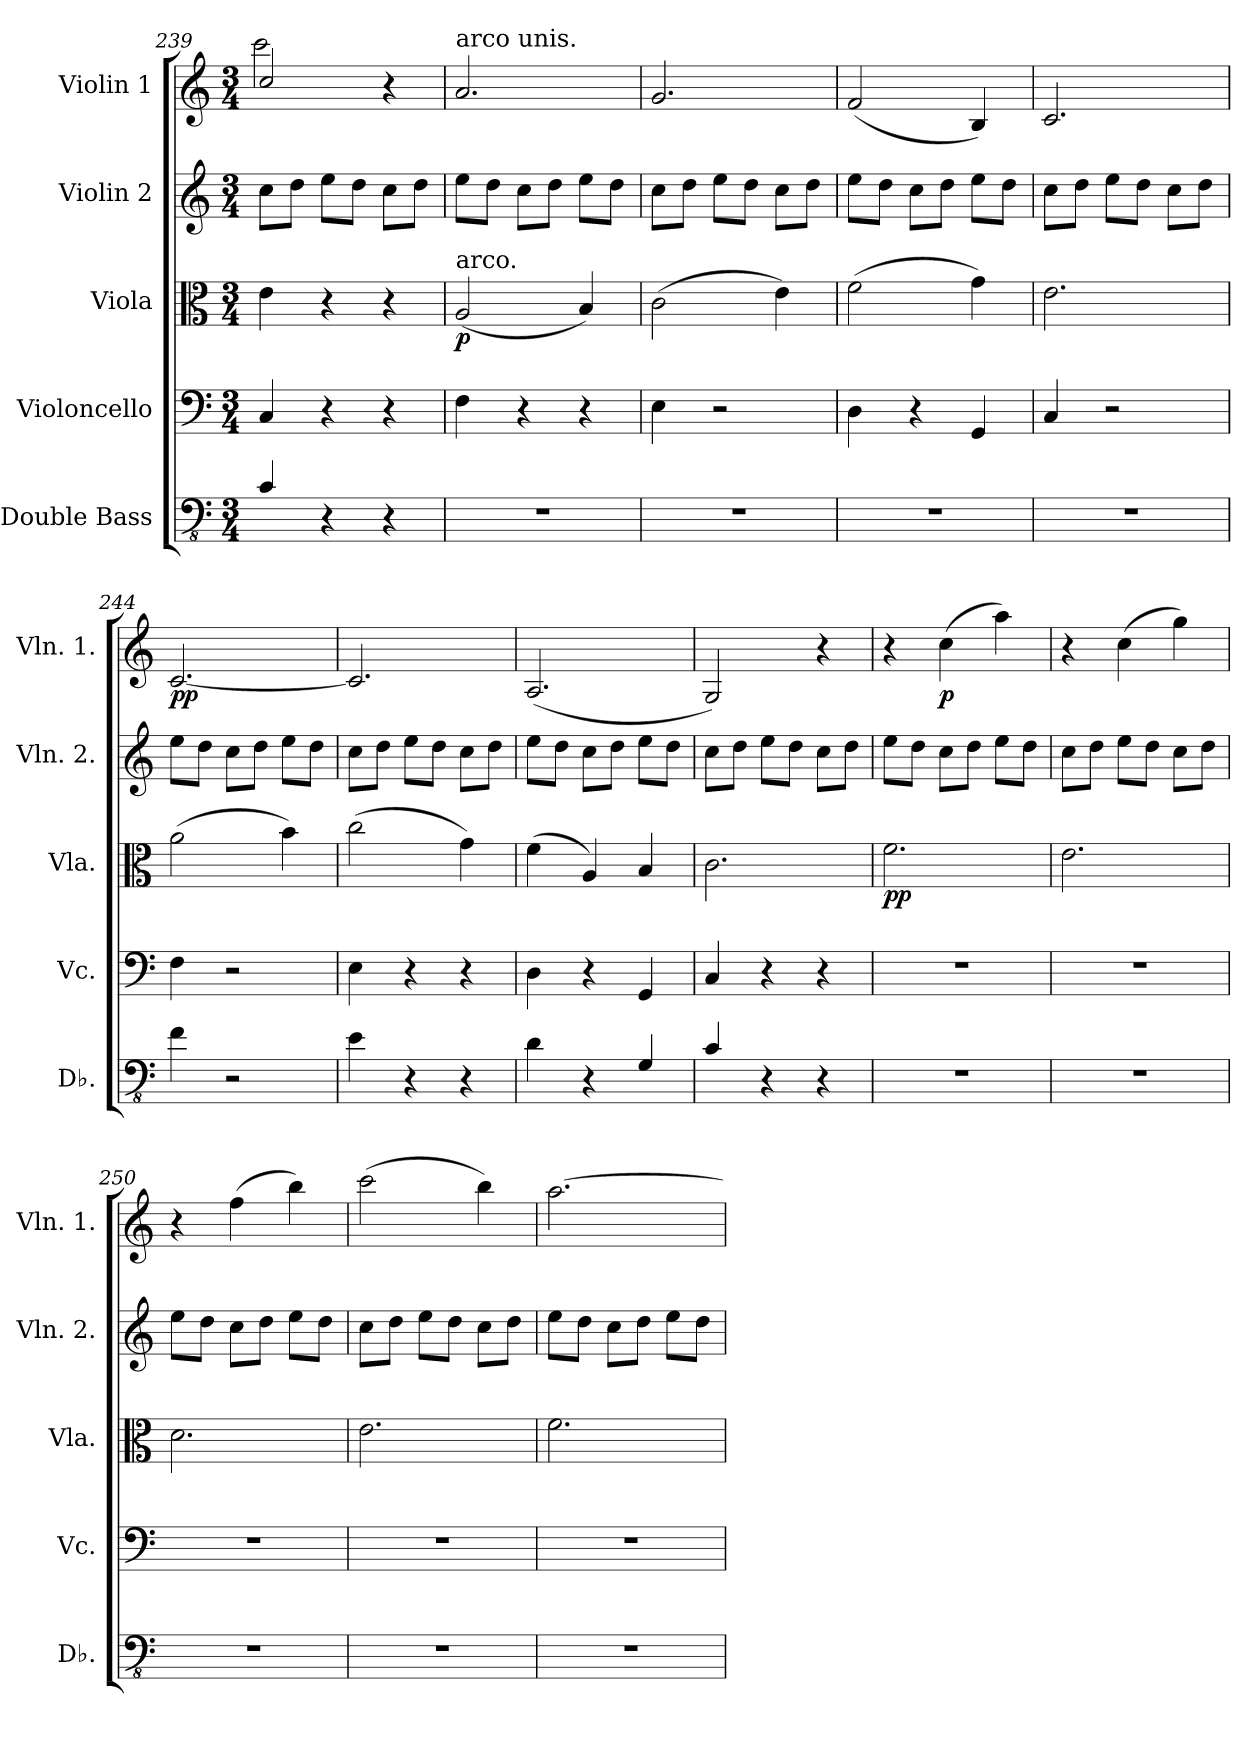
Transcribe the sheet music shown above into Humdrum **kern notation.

**kern	**kern	**kern	**dynam	**kern	**kern	**dynam
*part5	*part4	*part3	*part3	*part2	*part1	*part1
*staff5	*staff4	*staff3	*staff3	*staff2	*staff1	*staff1
*I"Double Bass	*I"Violoncello	*I"Viola	*	*I"Violin 2	*I"Violin 1	*
*I'Db.	*I'Vc.	*I'Vla.	*	*I'Vln. 2.	*I'Vln. 1.	*
*clefFv4	*clefF4	*clefC3	*	*clefG2	*clefG2	*
*ITrd7c12	*	*	*	*	*	*
*k[]	*k[]	*k[]	*	*k[]	*k[]	*
*M3/4	*M3/4	*M3/4	*	*M3/4	*M3/4	*
=239	=239	=239	=239	=239	=239	=239
*	*	*	*	*	*^	*
4CC/	4C/	4e\	.	8cc\L	2cc/	2ccc\	.
.	.	.	.	8dd\J	.	.	.
4r	4r	4r	.	8ee\L	.	.	.
.	.	.	.	8dd\J	.	.	.
4r	4r	4r	.	8cc\L	4r	4ryy	.
.	.	.	.	8dd\J	.	.	.
*	*	*	*	*	*v	*v	*
=240	=240	=240	=240	=240	=240	=240
!	!	!	!	!	!LO:TX:a:t=arco unis.	!
!	!	!LO:TX:a:t=arco.	!	!	!	!
!	!	!	!LO:DY:b	!	!	!
2.r	4F\	(2A/	p	8ee\L	2.a/	.
.	.	.	.	8dd\J	.	.
.	4r	.	.	8cc\L	.	.
.	.	.	.	8dd\J	.	.
.	4r	4B/)	.	8ee\L	.	.
.	.	.	.	8dd\J	.	.
!!LO:LB:g=z
=241	=241	=241	=241	=241	=241	=241
2.r	4E\	(2c\	.	8cc\L	2.g/	.
.	.	.	.	8dd\J	.	.
.	2r	.	.	8ee\L	.	.
.	.	.	.	8dd\J	.	.
.	.	4e\)	.	8cc\L	.	.
.	.	.	.	8dd\J	.	.
=242	=242	=242	=242	=242	=242	=242
2.r	4D\	(2f\	.	8ee\L	(2f/	.
.	.	.	.	8dd\J	.	.
.	4r	.	.	8cc\L	.	.
.	.	.	.	8dd\J	.	.
.	4GG/	4g\)	.	8ee\L	4B/)	.
.	.	.	.	8dd\J	.	.
=243	=243	=243	=243	=243	=243	=243
2.r	4C/	2.e\	.	8cc\L	2.c/	.
.	.	.	.	8dd\J	.	.
.	2r	.	.	8ee\L	.	.
.	.	.	.	8dd\J	.	.
.	.	.	.	8cc\L	.	.
.	.	.	.	8dd\J	.	.
=244	=244	=244	=244	=244	=244	=244
!	!	!	!	!	!	!LO:DY:b
4FF\	4F\	(2a\	.	8ee\L	[2.c/	pp
.	.	.	.	8dd\J	.	.
2r	2r	.	.	8cc\L	.	.
.	.	.	.	8dd\J	.	.
.	.	4b\)	.	8ee\L	.	.
.	.	.	.	8dd\J	.	.
=245	=245	=245	=245	=245	=245	=245
4EE\	4E\	(2cc\	.	8cc\L	2.c/]	.
.	.	.	.	8dd\J	.	.
4r	4r	.	.	8ee\L	.	.
.	.	.	.	8dd\J	.	.
4r	4r	4g\)	.	8cc\L	.	.
.	.	.	.	8dd\J	.	.
=246	=246	=246	=246	=246	=246	=246
4DD\	4D\	(4f\	.	8ee\L	(2.A/	.
.	.	.	.	8dd\J	.	.
4r	4r	4A/)	.	8cc\L	.	.
.	.	.	.	8dd\J	.	.
4GGG/	4GG/	4B/	.	8ee\L	.	.
.	.	.	.	8dd\J	.	.
=247	=247	=247	=247	=247	=247	=247
4CC/	4C/	2.c\	.	8cc\L	2G/)	.
.	.	.	.	8dd\J	.	.
4r	4r	.	.	8ee\L	.	.
.	.	.	.	8dd\J	.	.
4r	4r	.	.	8cc\L	4r	.
.	.	.	.	8dd\J	.	.
=248	=248	=248	=248	=248	=248	=248
!	!	!	!LO:DY:b	!	!	!
2.r	2.r	2.f\	pp	8ee\L	4r	.
.	.	.	.	8dd\J	.	.
!	!	!	!	!	!	!LO:DY:b
.	.	.	.	8cc\L	(4cc\	p
.	.	.	.	8dd\J	.	.
.	.	.	.	8ee\L	4aa\)	.
.	.	.	.	8dd\J	.	.
!!LO:PB:g=z
=249	=249	=249	=249	=249	=249	=249
2.r	2.r	2.e\	.	8cc\L	4r	.
.	.	.	.	8dd\J	.	.
.	.	.	.	8ee\L	(4cc\	.
.	.	.	.	8dd\J	.	.
.	.	.	.	8cc\L	4gg\)	.
.	.	.	.	8dd\J	.	.
=250	=250	=250	=250	=250	=250	=250
2.r	2.r	2.d\	.	8ee\L	4r	.
.	.	.	.	8dd\J	.	.
.	.	.	.	8cc\L	(4ff\	.
.	.	.	.	8dd\J	.	.
.	.	.	.	8ee\L	4bb\)	.
.	.	.	.	8dd\J	.	.
=251	=251	=251	=251	=251	=251	=251
2.r	2.r	2.e\	.	8cc\L	(2ccc\	.
.	.	.	.	8dd\J	.	.
.	.	.	.	8ee\L	.	.
.	.	.	.	8dd\J	.	.
.	.	.	.	8cc\L	4bb\)	.
.	.	.	.	8dd\J	.	.
=252	=252	=252	=252	=252	=252	=252
2.r	2.r	2.f\	.	8ee\L	[2.aa\	.
.	.	.	.	8dd\J	.	.
.	.	.	.	8cc\L	.	.
.	.	.	.	8dd\J	.	.
.	.	.	.	8ee\L	.	.
.	.	.	.	8dd\J	.	.
=	=	=	=	=	=	=
*-	*-	*-	*-	*-	*-	*-
